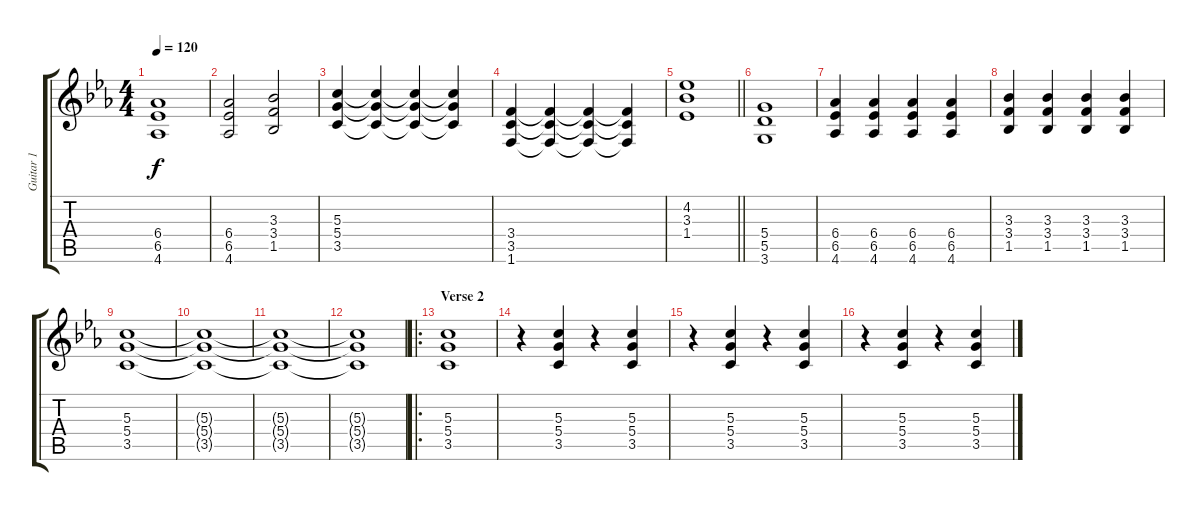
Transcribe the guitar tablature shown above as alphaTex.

\track ("Guitar 1" "Guitar 1") {instrument distortionguitar}
\staff {score tabs}
\tuning (E4 B3 G3 D3 A2 E2) {hide}
\ts (4 4)
\tempo 120
\clef g2
\ks eb
(6.4 6.5 4.6).1{dy f} |
(6.4 6.5 4.6).2 (3.3 3.4 1.5).2 |
(5.3 5.4 3.5).4 (5.3{t} 5.4{t} 3.5{t}).4 (5.3{t} 5.4{t} 3.5{t}).4 (5.3{t} 5.4{t} 3.5{t}).4 |
(3.4 3.5 1.6).4 (3.4{t} 3.5{t} 1.6{t}).4 (3.4{t} 3.5{t} 1.6{t}).4 (3.4{t} 3.5{t} 1.6{t}).4 |
\barLineRight lightlight
(4.2 3.3 1.4).1 |
(5.4 5.5 3.6).1 |
(6.4 6.5 4.6).4 (6.4 6.5 4.6).4 (6.4 6.5 4.6).4 (6.4 6.5 4.6).4 |
(3.3 3.4 1.5).4 (3.3 3.4 1.5).4 (3.3 3.4 1.5).4 (3.3 3.4 1.5).4 |
(5.3 5.4 3.5).1 |
(5.3{t} 5.4{t} 3.5{t}).1 |
(5.3{t} 5.4{t} 3.5{t}).1 |
(5.3{t} 5.4{t} 3.5{t}).1 |
\ro
\section ("" "Verse 2")
(5.3 5.4 3.5).1 |
r.4 (5.3 5.4 3.5).4 r.4 (5.3 5.4 3.5).4 |
r.4 (5.3 5.4 3.5).4 r.4 (5.3 5.4 3.5).4 |
r.4 (5.3 5.4 3.5).4 r.4 (5.3 5.4 3.5).4
